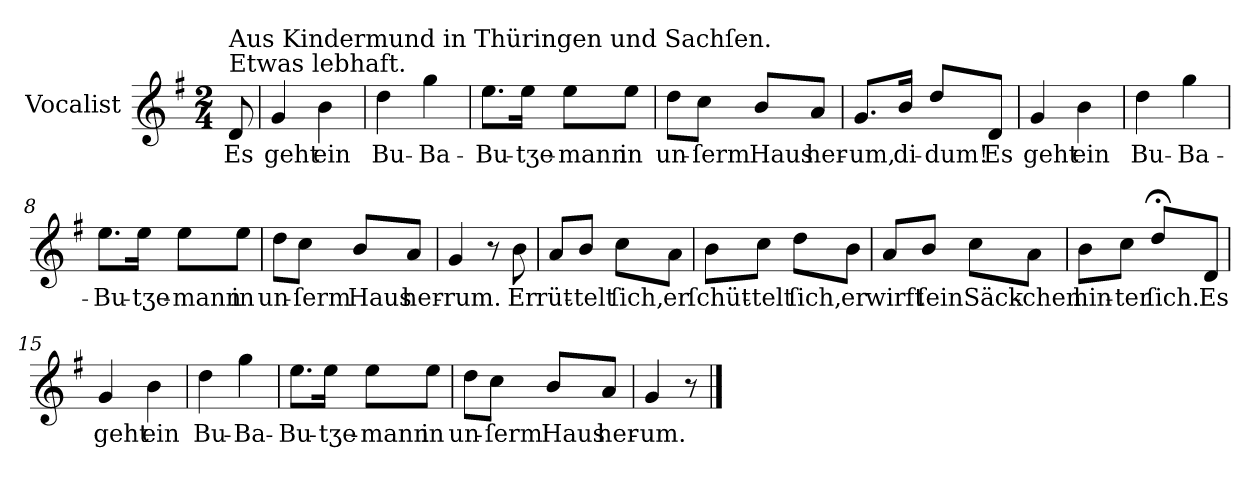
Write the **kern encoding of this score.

**kern	**text
*part1	*part1
*staff1	*staff1
*I"Vocalist	*
*k[f#]	*
*M2/4	*
=	=
!LO:TX:a:t=Etwas lebhaft.	!
!LO:TX:a:t=Aus Kindermund in Thüringen und Sachſen.	!
8d	Es
=1	=1
4g	geht
4b	ein
=2	=2
4dd	Bu-
4gg	-Ba-
=3	=3
8.eeL	-Bu-
16eeJk	-tʒe-
8eeL	-mann
8eeJ	in
=4	=4
8ddL	un-
8ccJ	-ſerm
8bL	Haus
8aJ	her-
=5	=5
8.gL	-um,
16bJk	di-
8ddL	-dum!
8dJ	Es
=6	=6
4g	geht
4b	ein
=7	=7
4dd	Bu-
4gg	-Ba-
=8	=8
8.eeL	-Bu-
16eeJk	-tʒe-
8eeL	-mann
8eeJ	in
=9	=9
8ddL	un-
8ccJ	-ſerm
8bL	Haus
8aJ	her-
=10	=10
4g	-rum.
8r	.
8b	Er
=11	=11
8aL	rüt-
8bJ	-telt
8ccL	ſich,
8aJ	er
=12	=12
8bL	ſchüt-
8ccJ	-telt
8ddL	ſich,
8bJ	er
=13	=13
8aL	wirft
8bJ	ſein
8ccL	Säck-
8aJ	-chen
=14	=14
8bL	hin-
8ccJ	-ter
8dd;<L	ſich.
8dJ	Es
=15	=15
4g	geht
4b	ein
=16	=16
4dd	Bu-
4gg	-Ba-
=17	=17
8.eeL	-Bu-
16eeJk	-tʒe-
8eeL	-mann
8eeJ	in
=18	=18
8ddL	un-
8ccJ	-ſerm
8bL	Haus
8aJ	her-
=19	=19
4g	-um.
8r	.
==	==
*-	*-
